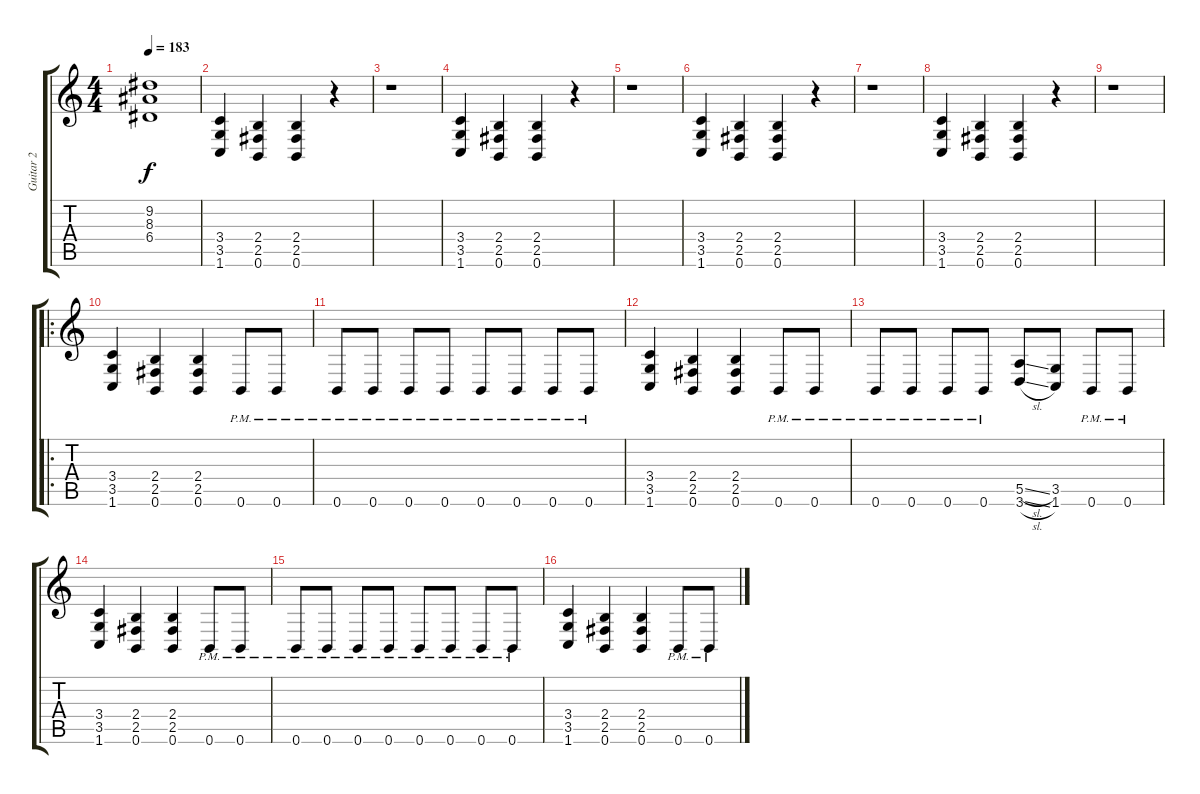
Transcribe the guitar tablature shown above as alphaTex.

\track ("Guitar 2" "Guitar 2") {instrument distortionguitar}
\staff {score tabs}
\tuning (B3 Gb3 D3 A2 E2 B1) {hide}
\ts (4 4)
\tempo 183
\clef g2
\ks c
(9.2 8.3 6.4).1{dy f} |
(3.4 3.5 1.6).4 (2.4 2.5 0.6).4 (2.4 2.5 0.6).4 r.4 |
r.1 |
(3.4 3.5 1.6).4 (2.4 2.5 0.6).4 (2.4 2.5 0.6).4 r.4 |
r.1 |
(3.4 3.5 1.6).4 (2.4 2.5 0.6).4 (2.4 2.5 0.6).4 r.4 |
r.1 |
(3.4 3.5 1.6).4 (2.4 2.5 0.6).4 (2.4 2.5 0.6).4 r.4 |
r.1 |
\ro
(3.4 3.5 1.6).4 (2.4 2.5 0.6).4 (2.4 2.5 0.6).4 0.6{pm}.8 0.6{pm}.8 |
0.6{pm}.8 0.6{pm}.8 0.6{pm}.8 0.6{pm}.8 0.6{pm}.8 0.6{pm}.8 0.6{pm}.8 0.6{pm}.8 |
(3.4 3.5 1.6).4 (2.4 2.5 0.6).4 (2.4 2.5 0.6).4 0.6{pm}.8 0.6{pm}.8 |
0.6{pm}.8 0.6{pm}.8 0.6{pm}.8 0.6{pm}.8 (5.5{sl} 3.6{sl}).8 (3.5 1.6).8 0.6{pm}.8 0.6{pm}.8 |
(3.4 3.5 1.6).4 (2.4 2.5 0.6).4 (2.4 2.5 0.6).4 0.6{pm}.8 0.6{pm}.8 |
0.6{pm}.8 0.6{pm}.8 0.6{pm}.8 0.6{pm}.8 0.6{pm}.8 0.6{pm}.8 0.6{pm}.8 0.6{pm}.8 |
(3.4 3.5 1.6).4 (2.4 2.5 0.6).4 (2.4 2.5 0.6).4 0.6{pm}.8 0.6{pm}.8
